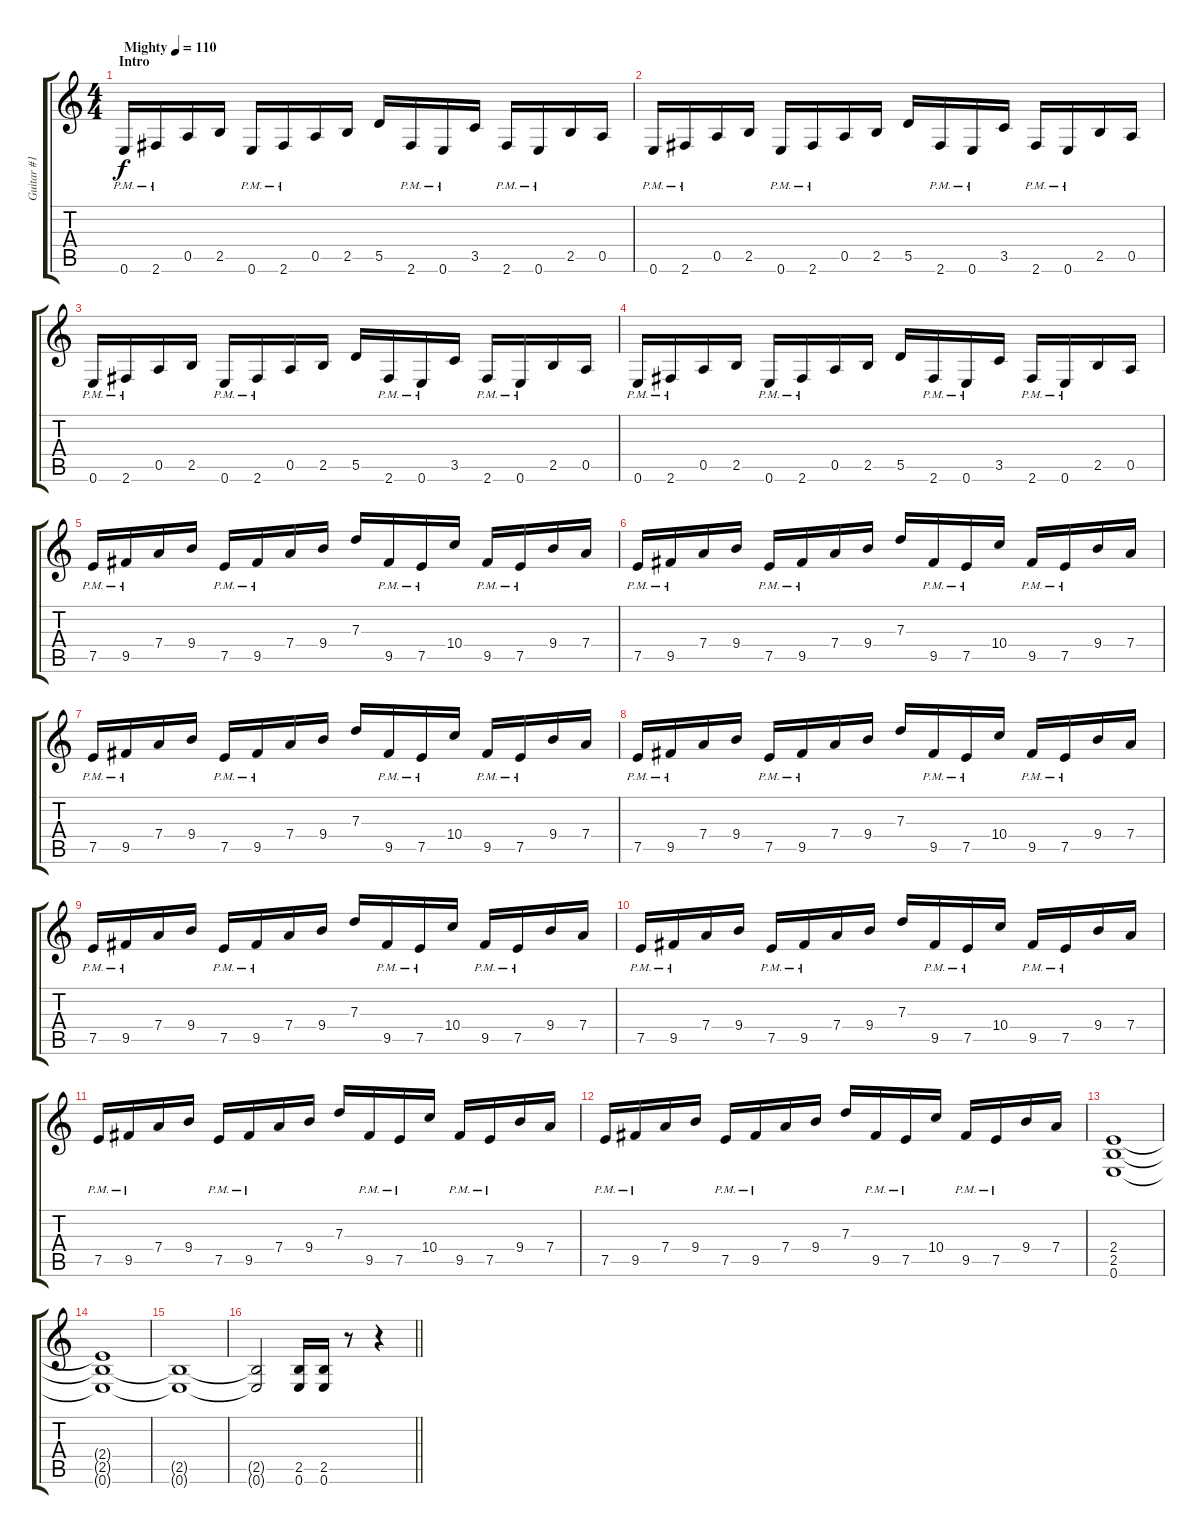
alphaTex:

\track ("Guitar #1" "Guitar #1") {instrument distortionguitar}
\staff {score tabs}
\tuning (E4 B3 G3 D3 A2 E2) {hide}
\ts (4 4)
\section ("" "Intro")
\tempo (110 "Mighty")
\clef g2
\ks c
0.6{pm}.16{dy f instrument distortionguitar} 2.6{pm}.16 0.5.16 2.5.16 0.6{pm}.16 2.6{pm}.16 0.5.16 2.5.16 5.5.16 2.6{pm}.16 0.6{pm}.16 3.5.16 2.6{pm}.16 0.6{pm}.16 2.5.16 0.5.16 |
0.6{pm}.16 2.6{pm}.16 0.5.16 2.5.16 0.6{pm}.16 2.6{pm}.16 0.5.16 2.5.16 5.5.16 2.6{pm}.16 0.6{pm}.16 3.5.16 2.6{pm}.16 0.6{pm}.16 2.5.16 0.5.16 |
0.6{pm}.16 2.6{pm}.16 0.5.16 2.5.16 0.6{pm}.16 2.6{pm}.16 0.5.16 2.5.16 5.5.16 2.6{pm}.16 0.6{pm}.16 3.5.16 2.6{pm}.16 0.6{pm}.16 2.5.16 0.5.16 |
0.6{pm}.16 2.6{pm}.16 0.5.16 2.5.16 0.6{pm}.16 2.6{pm}.16 0.5.16 2.5.16 5.5.16 2.6{pm}.16 0.6{pm}.16 3.5.16 2.6{pm}.16 0.6{pm}.16 2.5.16 0.5.16 |
7.5{pm}.16 9.5{pm}.16 7.4.16 9.4.16 7.5{pm}.16 9.5{pm}.16 7.4.16 9.4.16 7.3.16 9.5{pm}.16 7.5{pm}.16 10.4.16 9.5{pm}.16 7.5{pm}.16 9.4.16 7.4.16 |
7.5{pm}.16 9.5{pm}.16 7.4.16 9.4.16 7.5{pm}.16 9.5{pm}.16 7.4.16 9.4.16 7.3.16 9.5{pm}.16 7.5{pm}.16 10.4.16 9.5{pm}.16 7.5{pm}.16 9.4.16 7.4.16 |
7.5{pm}.16 9.5{pm}.16 7.4.16 9.4.16 7.5{pm}.16 9.5{pm}.16 7.4.16 9.4.16 7.3.16 9.5{pm}.16 7.5{pm}.16 10.4.16 9.5{pm}.16 7.5{pm}.16 9.4.16 7.4.16 |
7.5{pm}.16 9.5{pm}.16 7.4.16 9.4.16 7.5{pm}.16 9.5{pm}.16 7.4.16 9.4.16 7.3.16 9.5{pm}.16 7.5{pm}.16 10.4.16 9.5{pm}.16 7.5{pm}.16 9.4.16 7.4.16 |
7.5{pm}.16 9.5{pm}.16 7.4.16 9.4.16 7.5{pm}.16 9.5{pm}.16 7.4.16 9.4.16 7.3.16 9.5{pm}.16 7.5{pm}.16 10.4.16 9.5{pm}.16 7.5{pm}.16 9.4.16 7.4.16 |
7.5{pm}.16 9.5{pm}.16 7.4.16 9.4.16 7.5{pm}.16 9.5{pm}.16 7.4.16 9.4.16 7.3.16 9.5{pm}.16 7.5{pm}.16 10.4.16 9.5{pm}.16 7.5{pm}.16 9.4.16 7.4.16 |
7.5{pm}.16 9.5{pm}.16 7.4.16 9.4.16 7.5{pm}.16 9.5{pm}.16 7.4.16 9.4.16 7.3.16 9.5{pm}.16 7.5{pm}.16 10.4.16 9.5{pm}.16 7.5{pm}.16 9.4.16 7.4.16 |
7.5{pm}.16 9.5{pm}.16 7.4.16 9.4.16 7.5{pm}.16 9.5{pm}.16 7.4.16 9.4.16 7.3.16 9.5{pm}.16 7.5{pm}.16 10.4.16 9.5{pm}.16 7.5{pm}.16 9.4.16 7.4.16 |
(2.4 2.5 0.6).1 |
(2.4{t} 2.5{t} 0.6{t}).1 |
(2.5{t} 0.6{t}).1 |
\barLineRight lightlight
(2.5{t} 0.6{t}).2 (2.5 0.6).16 (2.5 0.6).16 r.8 r.4
